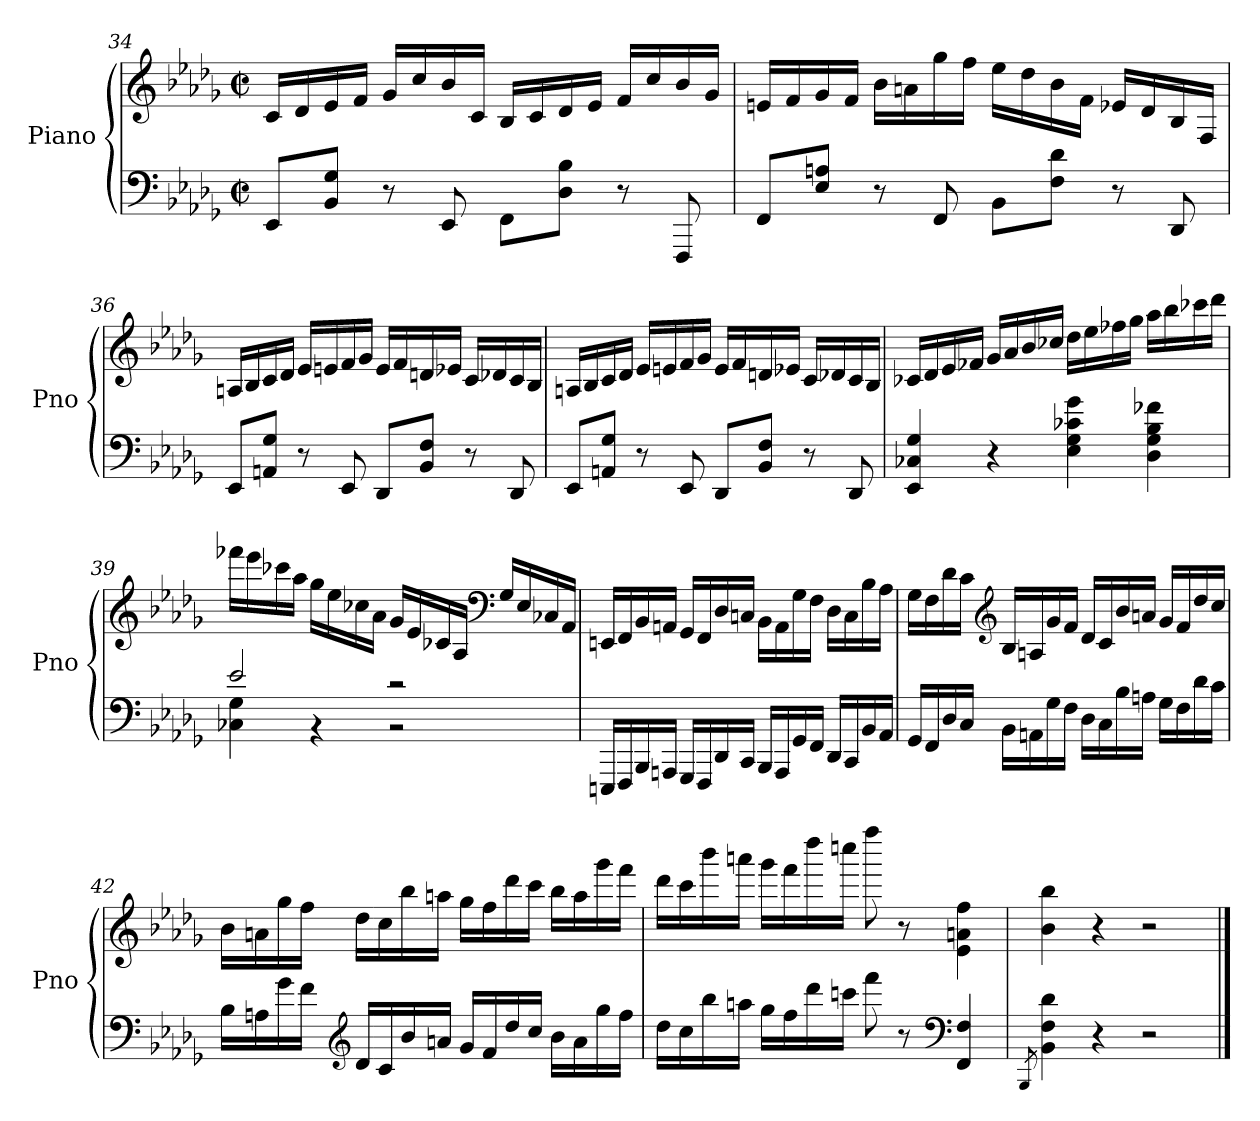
**kern	**kern
*part1	*part1
*staff2	*staff1
*I"Piano	*
*I'Pno	*
!!LO:PB:g=z
*clefF4	*clefG2
*k[b-e-a-d-g-]	*k[b-e-a-d-g-]
*D-:	*D-:
*M2/2	*M2/2
*met(c|)	*met(c|)
=34	=34
8EE-/L	16c/LL
.	16d-/
8BB-/ 8G-/J	16e-/
.	16f/JJ
8r	16g-/LL
.	16cc/
8EE-/	16b-/
.	16c/JJ
8FF\L	16B-/LL
.	16c/
8D-\ 8B-\J	16d-/
.	16e-/JJ
8r	16f/LL
.	16cc/
8FFF/	16b-/
.	16g-/JJ
=35	=35
8FF/L	16en/LL
.	16f/
8E-/ 8An/J	16g-/
.	16f/JJ
8r	16b-\LL
.	16an\
8FF/	16gg-\
.	16ff\JJ
8BB-\L	16ee-\LL
.	16dd-\
8F\ 8d-\J	16b-\
.	16f\JJ
8r	16e-X/LL
.	16d-/
8DD-/	16B-/
.	16F/JJ
=36	=36
8EE-/L	16An/LL
.	16B-/
8AAn/ 8G-/J	16c/
.	16d-/JJ
8r	16e-/LL
.	16en/
8EE-/	16f/
.	16g-/JJ
8DD-/L	16e/LL
.	16f/
8BB-/ 8F/J	16dn/
.	16e-X/JJ
8r	16c/LL
.	16d-X/
8DD-/	16c/
.	16B-/JJ
!!LO:LB:g=z
=37	=37
8EE-/L	16An/LL
.	16B-/
8AAn/ 8G-/J	16c/
.	16d-/JJ
8r	16e-/LL
.	16en/
8EE-/	16f/
.	16g-/JJ
8DD-/L	16e/LL
.	16f/
8BB-/ 8F/J	16dn/
.	16e-X/JJ
8r	16c/LL
.	16d-X/
8DD-/	16c/
.	16B-/JJ
=38	=38
4EE-/ 4C-X/ 4G-/	16c-X/LL
.	16d-/
.	16e-/
.	16f-X/JJ
4r	16g-/LL
.	16a-/
.	16b-/
.	16cc-X/JJ
4E-\ 4G-\ 4c-X\ 4g-\	16dd-\LL
.	16ee-\
.	16ff-X\
.	16gg-\JJ
4D-\ 4G-\ 4B-\ 4f-X\	16aa-\LL
.	16bb-\
.	16ccc-X\
.	16ddd-\JJ
=39	=39
*^	*
2e-/	4C-X\ 4G-\	16fff-X\LL
.	.	16eee-\
.	.	16ccc-X\
.	.	16aa-\JJ
.	4r	16gg-\LL
.	.	16ee-\
.	.	16cc-X\
.	.	16a-\JJ
2r	2r	16g-/LL
.	.	16e-/
.	.	16c-X/
.	.	16A-/JJ
*	*	*clefF4
.	.	16G-/LL
.	.	16E-/
.	.	16C-X/
.	.	16AA-/JJ
*v	*v	*
!!LO:LB:g=z
=40	=40
16EEEn/LL	16EEn/LL
16FFF/	16FF/
16BBB-/	16BB-/
16AAAn/JJ	16AAn/JJ
16GGG-/LL	16GG-/LL
16FFF/	16FF/
16DD-/	16D-/
16CC/JJ	16Cn/JJ
16BBB-/LL	16BB-\LL
16AAA/	16AA\
16GG-/	16G-\
16FF/JJ	16F\JJ
16DD-/LL	16D-\LL
16CC/	16C\
16BB-/	16B-\
16AA-/JJ	16A-\JJ
=41	=41
16GG-/LL	16G-\LL
16FF/	16F\
16D-/	16d-\
16C/JJ	16c\JJ
*	*clefG2
16BB-\LL	16B-/LL
16AAn\	16An/
16G-\	16g-/
16F\JJ	16f/JJ
16D-\LL	16d-/LL
16C\	16c/
16B-\	16b-/
16An\JJ	16an/JJ
16G-\LL	16g-/LL
16F\	16f/
16d-\	16dd-/
16c\JJ	16cc/JJ
!!LO:LB:g=z
=42	=42
16B-\LL	16b-\LL
16An\	16an\
16g-\	16gg-\
16f\JJ	16ff\JJ
*clefG2	*
16d-/LL	16dd-\LL
16c/	16cc\
16b-/	16bb-\
16an/JJ	16aan\JJ
16g-/LL	16gg-\LL
16f/	16ff\
16dd-/	16ddd-\
16cc/JJ	16ccc\JJ
16b-\LL	16bb-\LL
16a\	16aa\
16gg-\	16ggg-\
16ff\JJ	16fff\JJ
=43	=43
16dd-\LL	16ddd-\LL
16cc\	16ccc\
16bb-\	16bbb-\
16aan\JJ	16aaan\JJ
16gg-\LL	16ggg-\LL
16ff\	16fff\
16ddd-\	16dddd-\
16cccn\JJ	16ccccn\JJ
8fff\	8ffff\
8r	8r
*clefF4	*
4FF/ 4F/	4e-\ 4an\ 4ff\
=44	=44
8qBBB-/	.
4BB-\ 4F\ 4d-\	4b-\ 4bb-\
4r	4r
2r	2r
==	==
*-	*-
